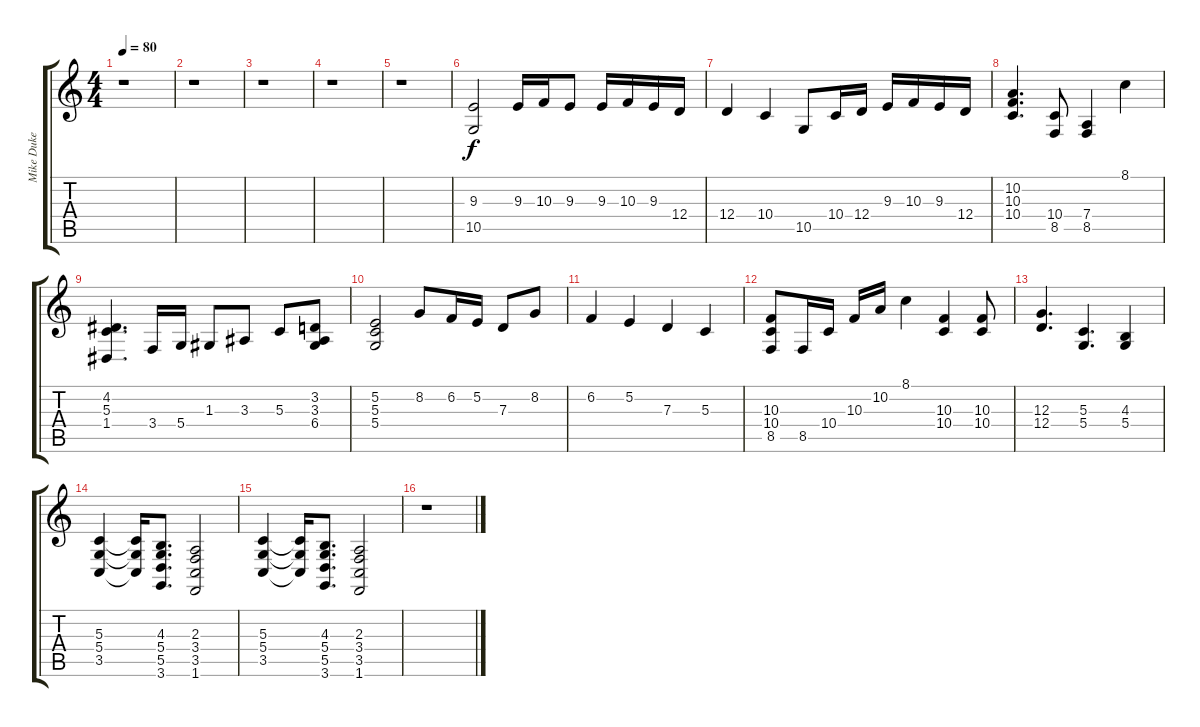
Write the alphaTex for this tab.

\track ("Mike Duke Piano RH" "Mike Duke ") {instrument acousticgrandpiano}
\staff {score tabs}
\tuning (E4 B3 G3 D3 A2 E2) {hide}
\ts (4 4)
\tempo 80
\clef g2
\ks c
r.1{dy f} |
r.1 |
r.1 |
r.1 |
r.1 |
(9.3 10.5).2{volume 10 instrument acousticgrandpiano} 9.3.16 10.3.16 9.3.8 9.3.16 10.3.16 9.3.16 12.4.16 |
12.4.4 10.4.4 10.5.8 10.4.16 12.4.16 9.3.16 10.3.16 9.3.16 12.4.16 |
(10.2 10.3 10.4).4{d} (10.4 8.5).8 (7.4 8.5).4 8.1.4 |
(4.2 5.3 1.4).4{d} 3.4.16 5.4.16 1.3.8 3.3.8 5.3.8 (3.2 3.3 6.4).8 |
(5.2 5.3 5.4).2 8.2.8 6.2.16 5.2.16 7.3.8 8.2.8 |
6.2.4 5.2.4 7.3.4 5.3.4 |
(10.3 10.4 8.5).8 8.5.16 10.4.16 10.3.16 10.2.16 8.1.4 (10.3 10.4).4 (10.3 10.4).8 |
(12.3 12.4).4{d} (5.3 5.4).4{d} (4.3 5.4).4 |
(5.3 5.4 3.5).4 (5.3{t} 5.4{t} 3.5{t}).16 (4.3 5.4 5.5 3.6).8{d} (2.3 3.4 3.5 1.6).2 |
(5.3 5.4 3.5).4 (5.3{t} 5.4{t} 3.5{t}).16 (4.3 5.4 5.5 3.6).8{d} (2.3 3.4 3.5 1.6).2 |
r.1
